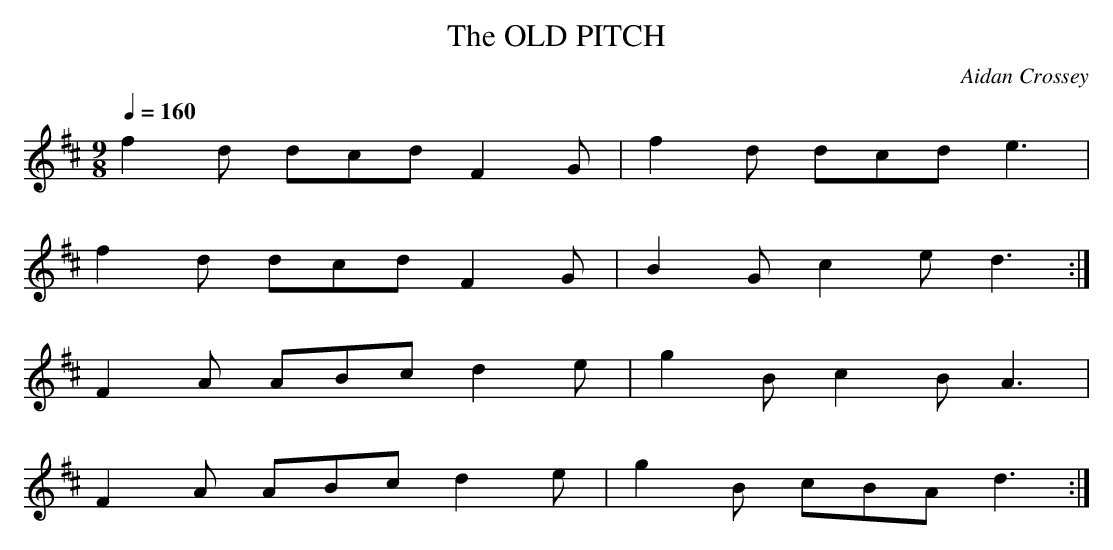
X:1
T:OLD PITCH, The
C:Aidan Crossey
Q:1/4=160
M:9/8
L:1/8
K:D
f2 d dcd F2 G|f2 d dcd e3|
f2d dcd F2 G|B2 G c2 e d3:|
F2 A ABc d2 e|g2 B c2 B A3|
F2 A ABc d2 e|g2 B cBA d3:|
\'a0
